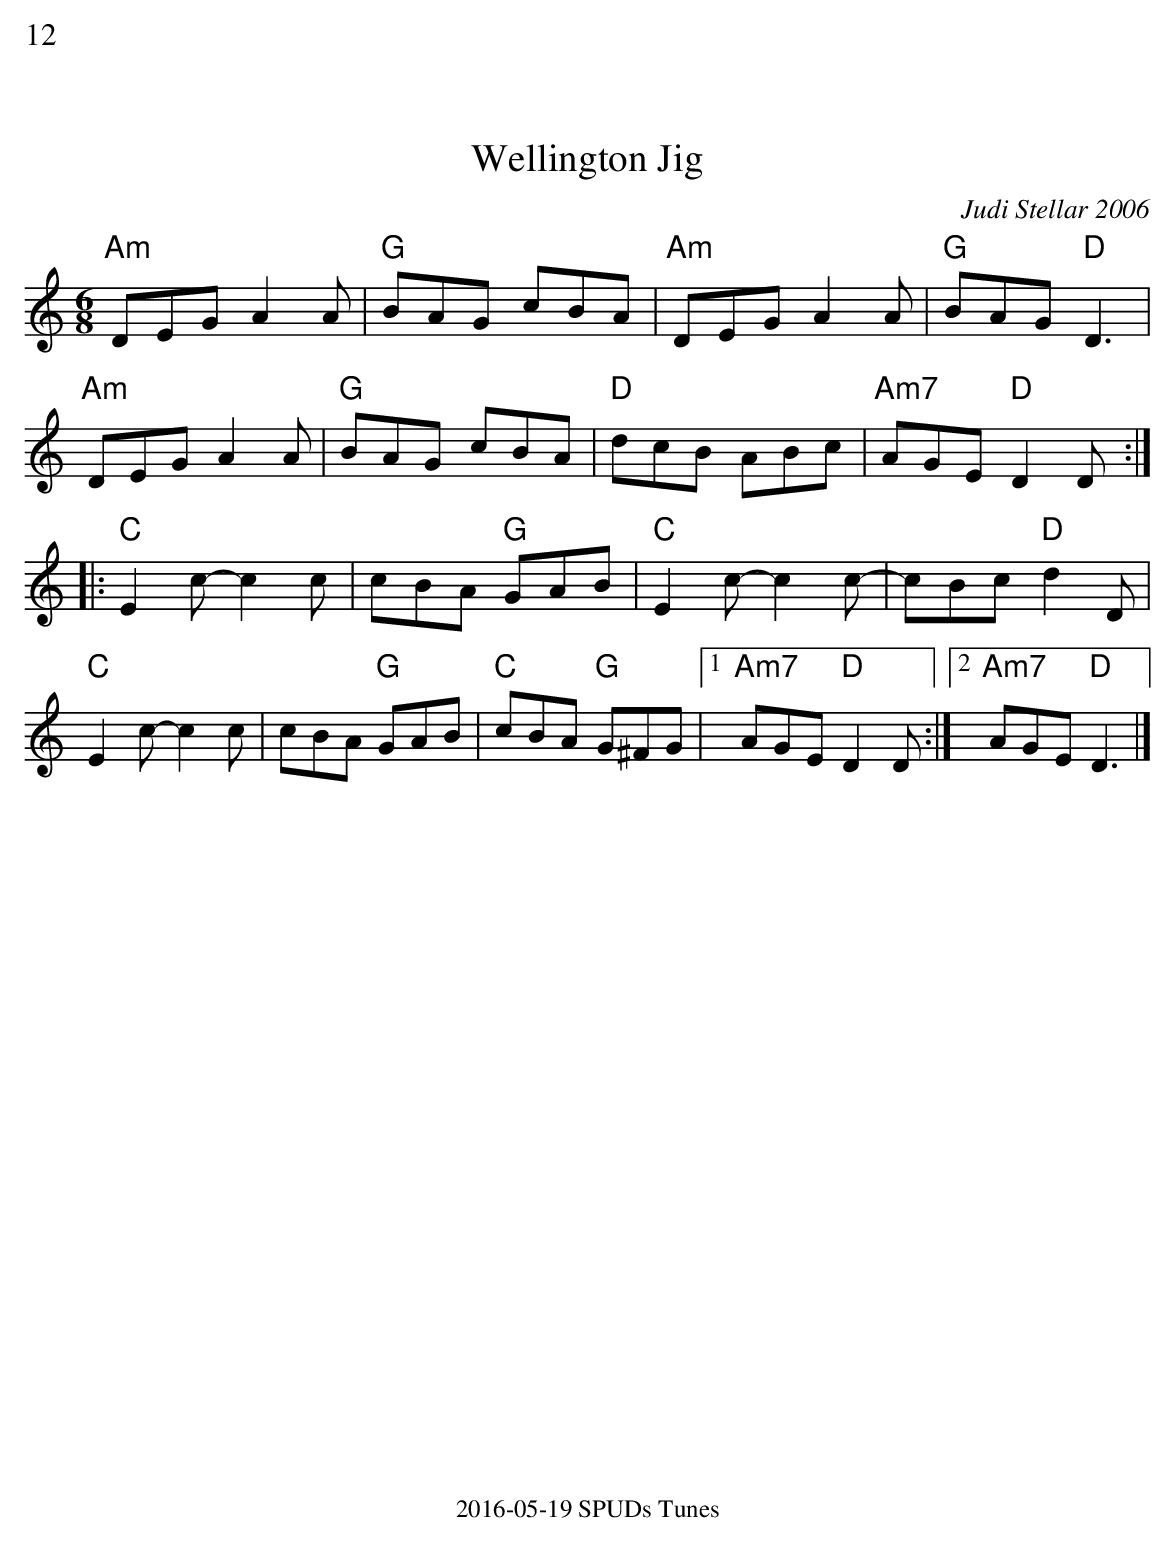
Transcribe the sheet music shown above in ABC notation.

X:1
%%text 12
T:Wellington Jig
C:Judi Stellar 2006
M:6/8
K:Am
"Am"DEG A2A|"G"BAG cBA|"Am"DEG A2A|"G"BAG "D"D3|
"Am"DEG A2A|"G"BAG cBA|"D"dcB ABc|"Am7"AGE "D"D2D:|
|:"C"E2 c-c2c|cBA "G"GAB|"C"E2c-c2 c-|cBc "D"d2D|
"C"E2 c-c2c|cBA "G"GAB|"C"cBA "G"G^FG|1"Am7"AGE "D"D2D:|2"Am7"AGE "D"D3|]
